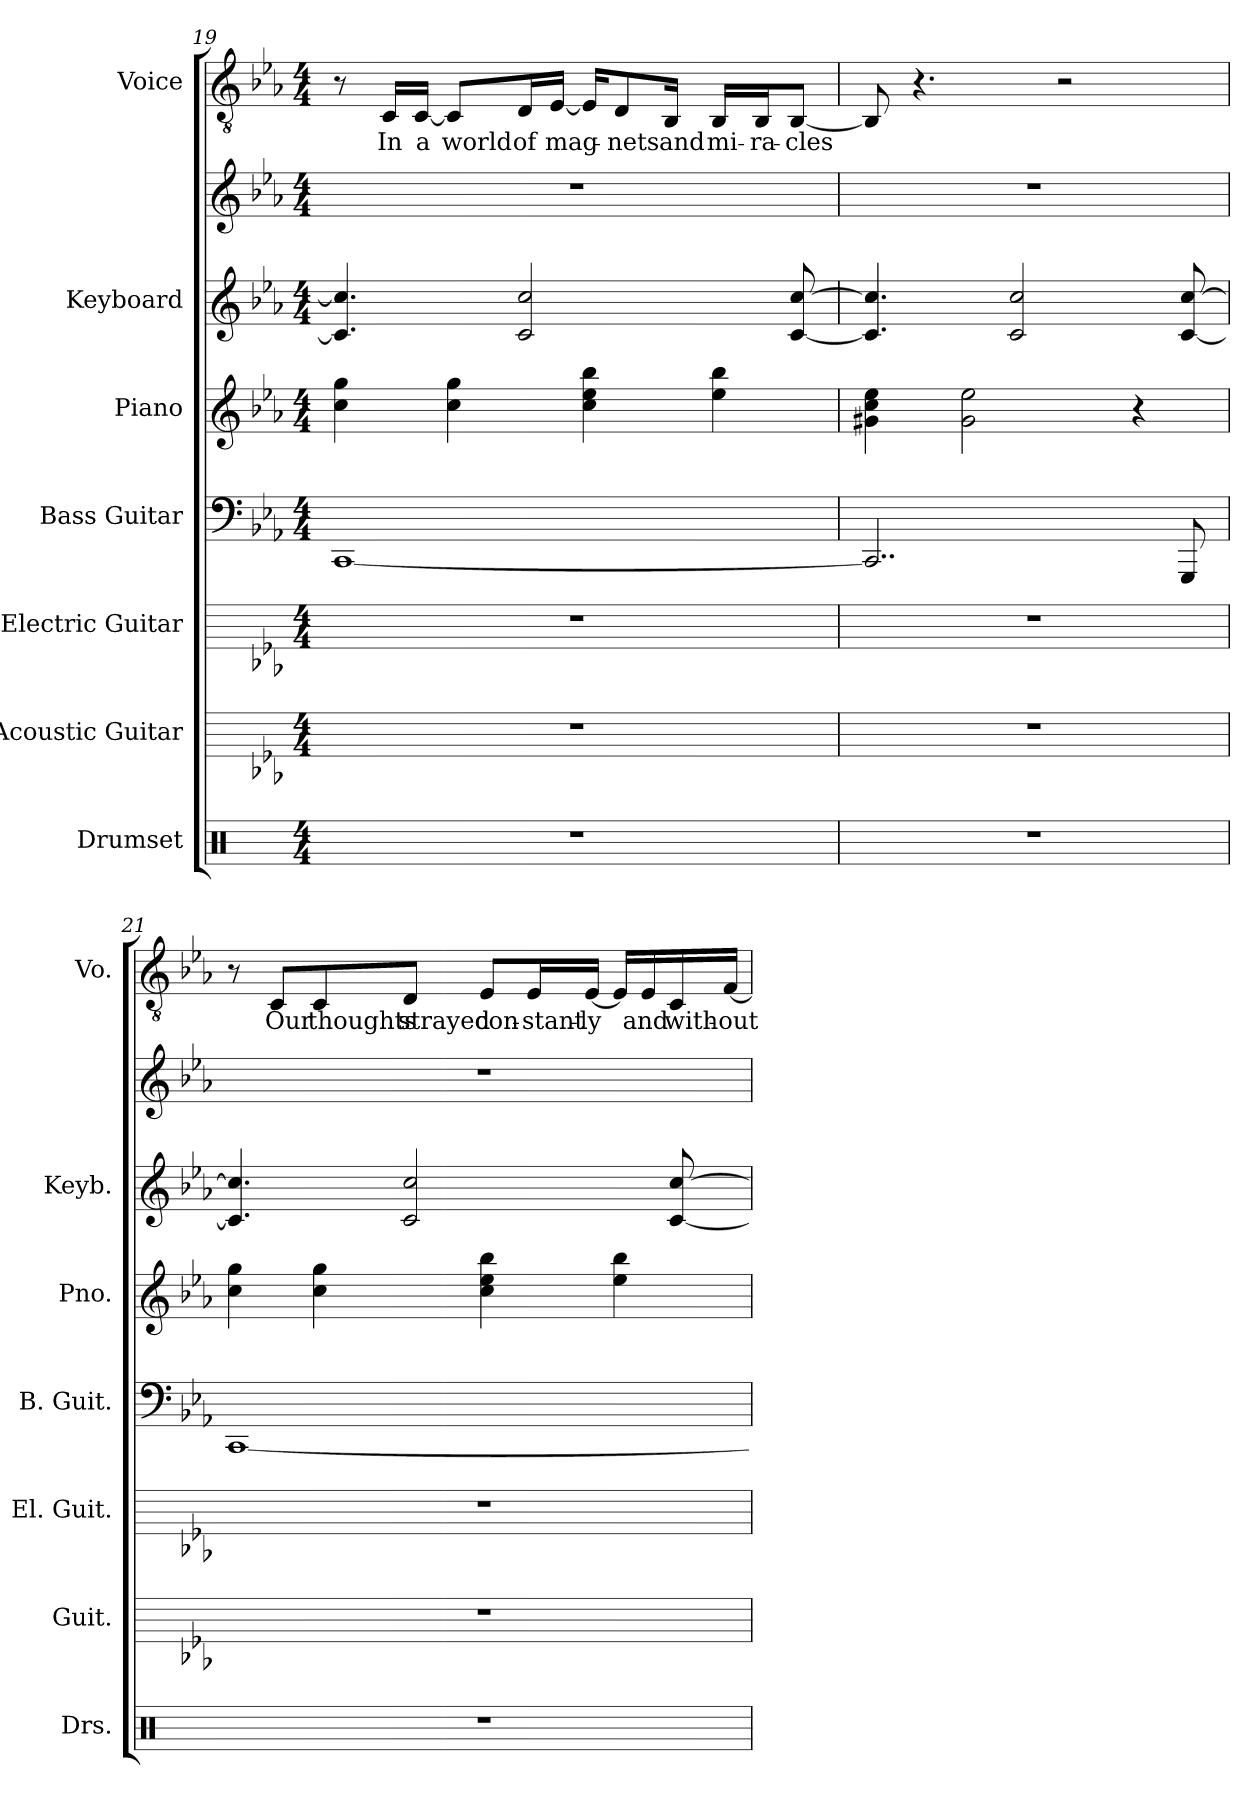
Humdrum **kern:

**kern	**kern	**kern	**kern	**kern	**kern	**kern	**kern	**text
*part7	*part6	*part5	*part4	*part3	*part2	*part2	*part1	*part1
*staff8	*staff7	*staff6	*staff5	*staff4	*staff3	*staff2	*staff1	*staff1
*I"Drumset	*I"Acoustic Guitar	*I"Electric Guitar	*I"Bass Guitar	*I"Piano	*I"Keyboard	*	*I"Voice	*
*I'Drs.	*I'Guit.	*I'El. Guit.	*I'B. Guit.	*I'Pno.	*I'Keyb.	*	*I'Vo.	*
!!LO:LB:g=z
*clefX	*	*	*	*clefG2	*clefG2	*clefG2	*clefGv2	*
*	*	*	*ITrd7c12	*	*	*	*	*
*k[]	*k[b-e-a-]	*k[b-e-a-]	*k[b-e-a-]	*k[b-e-a-]	*k[b-e-a-]	*k[b-e-a-]	*k[b-e-a-]	*
*M4/4	*M4/4	*M4/4	*M4/4	*M4/4	*M4/4	*M4/4	*M4/4	*
=19	=19	=19	=19	=19	=19	=19	=19	=19
1r	1r	1r	[1CCC	4cc\ 4gg\	4.c/] 4.cc/]	1r	8r	.
.	.	.	.	.	.	.	16C/LL	In
.	.	.	.	.	.	.	[16C/JJ	a
.	.	.	.	4cc\ 4gg\	.	.	8C/L]	world
.	.	.	.	.	2c/ 2cc/	.	16D/L	-of
.	.	.	.	.	.	.	[16E-/JJ	mag-
.	.	.	.	4cc\ 4ee-\ 4bb-\	.	.	16E-/KL]	.
.	.	.	.	.	.	.	8D/	-nets
.	.	.	.	.	.	.	16BB-/Jk	and
.	.	.	.	4ee-\ 4bb-\	.	.	16BB-/LL	mi-
.	.	.	.	.	.	.	16BB-/J	-ra-
.	.	.	.	.	[8c/ [8cc/	.	[8BB-/J	-cles
=20	=20	=20	=20	=20	=20	=20	=20	=20
1r	1r	1r	2..CCC/]	4g#X\ 4cc\ 4ee-\	4.c/] 4.cc/]	1r	8BB-/]	.
.	.	.	.	.	.	.	4.r	.
.	.	.	.	2g#\ 2ee-\	.	.	.	.
.	.	.	.	.	2c/ 2cc/	.	.	.
.	.	.	.	.	.	.	2r	.
.	.	.	.	4r	.	.	.	.
.	.	.	8GGGG/	.	[8c/ [8cc/	.	.	.
!!LO:LB:g=z
=21	=21	=21	=21	=21	=21	=21	=21	=21
1r	1r	1r	[1CCC	4cc\ 4gg\	4.c/] 4.cc/]	1r	8r	.
.	.	.	.	.	.	.	8C/L	Our
.	.	.	.	4cc\ 4gg\	.	.	8C/	thoughts
.	.	.	.	.	2c/ 2cc/	.	8D/J	strayed
.	.	.	.	4cc\ 4ee-\ 4bb-\	.	.	8E-/L	con-
.	.	.	.	.	.	.	16E-/L	-stant-
.	.	.	.	.	.	.	[16E-/JJ	ly
.	.	.	.	4ee-\ 4bb-\	.	.	16E-/LL]	.
.	.	.	.	.	.	.	16E-/	and
.	.	.	.	.	[8c/ [8cc/	.	16C/	with-
.	.	.	.	.	.	.	[16F/JJ	out
=	=	=	=	=	=	=	=	=
*-	*-	*-	*-	*-	*-	*-	*-	*-
